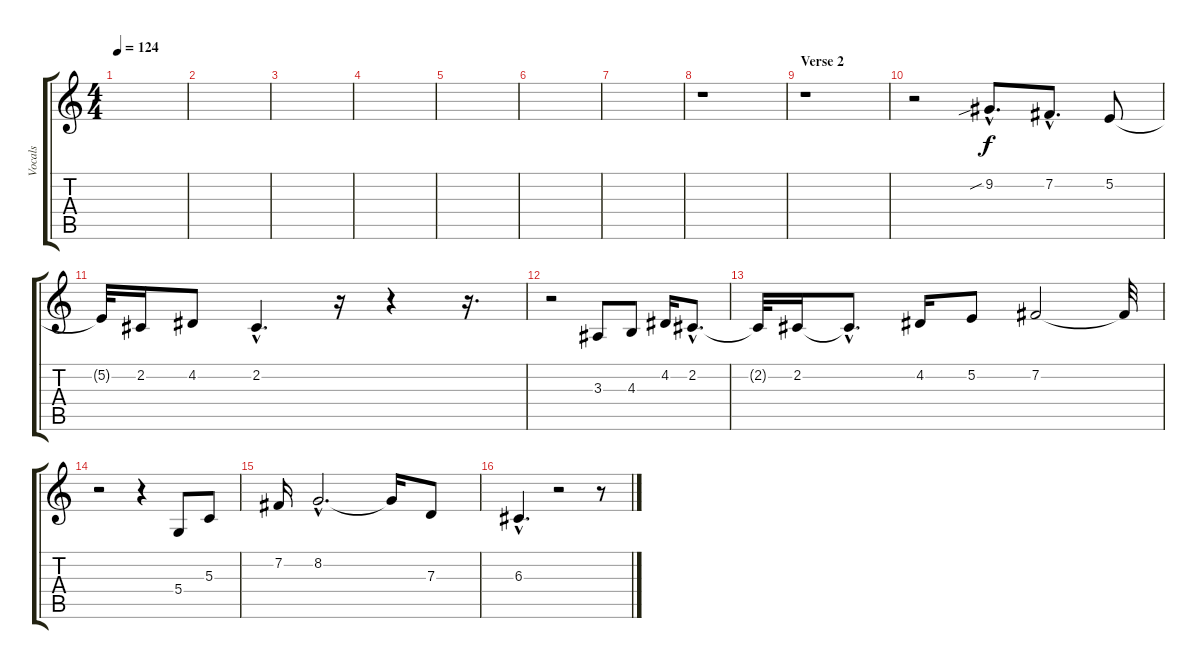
\track ("Vocals" "Vocals") {instrument trombone}
\staff {score tabs}
\tuning (E4 B3 G3 D3 A2 E2) {hide}
\ts (4 4)
\tempo 124
\clef g2
\ks c
|
|
|
|
|
|
|
r.1 |
\section ("" "Verse 2")
r.1 |
r.2 9.2{sib hac}.8{d} 7.2{hac}.8{d} 5.2.8 |
5.2{t}.32 2.2.16 4.2.8 2.2{hac}.4{d} r.16 r.4 r.16{d} |
r.2 3.3.8 4.3.8 4.2.16 2.2{hac}.8{d} |
2.2{t}.32 2.2.16 2.2{hac t}.8{d} 4.2.16 5.2.8 7.2.2 7.2{t}.32 |
r.2 r.4 5.4.8 5.3.8 |
7.2.16 8.2{hac}.2{d} 8.2{t}.16 7.3.8 |
6.3{hac}.4{d} r.2 r.8
